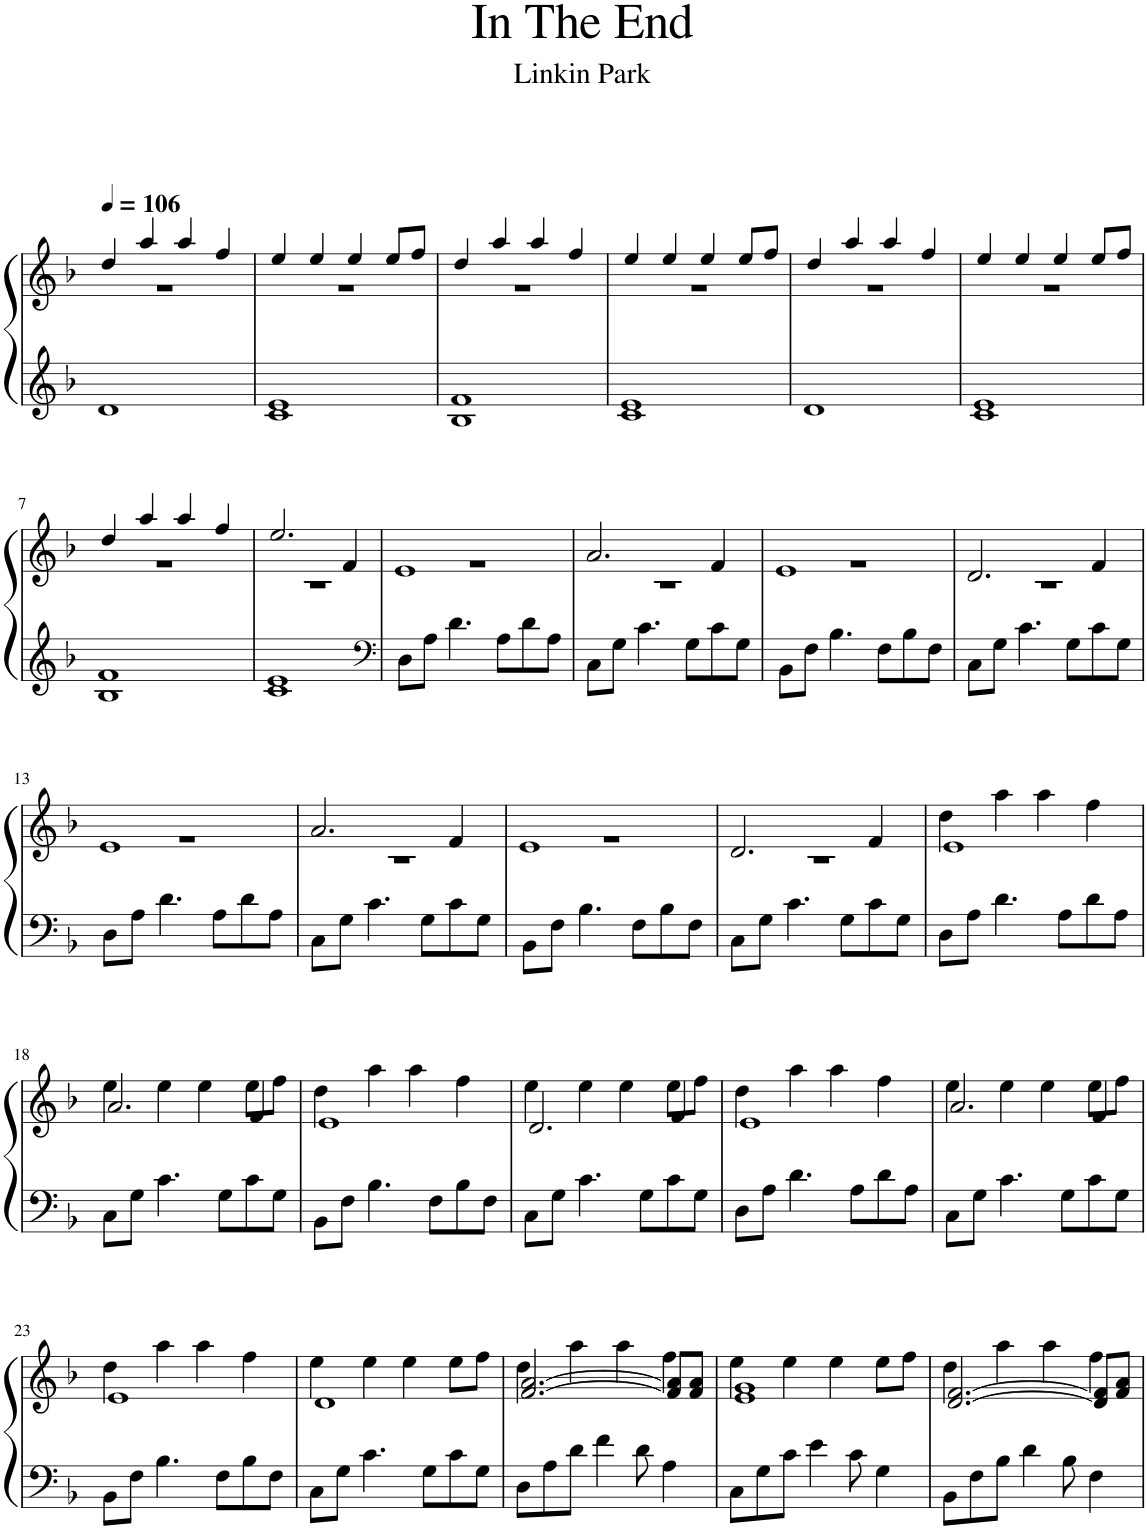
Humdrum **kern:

**kern	**kern
*part1	*part1
*staff2	*staff1
*I"Piano	*
*I'Pia.	*
*clefG2	*clefG2
*k[b-]	*k[b-]
*M4/4	*M4/4
*MM106	*MM106
=1	=1
*	*^
1d	4dd/	1r
.	4aa/	.
.	4aa/	.
.	4ff/	.
=2	=2	=2
1c 1e	4ee/	1r
.	4ee/	.
.	4ee/	.
.	8ee/L	.
.	8ff/J	.
=3	=3	=3
1B- 1f	4dd/	1r
.	4aa/	.
.	4aa/	.
.	4ff/	.
=4	=4	=4
1c 1e	4ee/	1r
.	4ee/	.
.	4ee/	.
.	8ee/L	.
.	8ff/J	.
=5	=5	=5
1d	4dd/	1r
.	4aa/	.
.	4aa/	.
.	4ff/	.
=6	=6	=6
1c 1e	4ee/	1r
.	4ee/	.
.	4ee/	.
.	8ee/L	.
.	8ff/J	.
!!LO:LB:g=z	!!
=7	=7	=7
1B- 1f	4dd/	1r
.	4aa/	.
.	4aa/	.
.	4ff/	.
=8	=8	=8
1c 1e	2.ee/	1r
.	4f/	.
=9	=9	=9
*clefF4	*	*
8D\L	1e	1r
8A\J	.	.
4.d\	.	.
8A\L	.	.
8d\	.	.
8A\J	.	.
=10	=10	=10
8C\L	2.a/	1r
8G\J	.	.
4.c\	.	.
8G\L	.	.
8c\	4f/	.
8G\J	.	.
=11	=11	=11
8BB-\L	1e	1r
8F\J	.	.
4.B-\	.	.
8F\L	.	.
8B-\	.	.
8F\J	.	.
=12	=12	=12
8C\L	2.d/	1r
8G\J	.	.
4.c\	.	.
8G\L	.	.
8c\	4f/	.
8G\J	.	.
!!LO:LB:g=z	!!
=13	=13	=13
8D\L	1e	1r
8A\J	.	.
4.d\	.	.
8A\L	.	.
8d\	.	.
8A\J	.	.
=14	=14	=14
8C\L	2.a/	1r
8G\J	.	.
4.c\	.	.
8G\L	.	.
8c\	4f/	.
8G\J	.	.
=15	=15	=15
8BB-\L	1e	1r
8F\J	.	.
4.B-\	.	.
8F\L	.	.
8B-\	.	.
8F\J	.	.
=16	=16	=16
8C\L	2.d/	1r
8G\J	.	.
4.c\	.	.
8G\L	.	.
8c\	4f/	.
8G\J	.	.
=17	=17	=17
8D\L	1e	4dd\
8A\J	.	.
4.d\	.	4aa\
.	.	4aa\
8A\L	.	.
8d\	.	4ff\
8A\J	.	.
!!LO:LB:g=z	!!
=18	=18	=18
8C\L	2.a/	4ee\
8G\J	.	.
4.c\	.	4ee\
.	.	4ee\
8G\L	.	.
8c\	4f/	8ee\L
8G\J	.	8ff\J
=19	=19	=19
8BB-\L	1e	4dd\
8F\J	.	.
4.B-\	.	4aa\
.	.	4aa\
8F\L	.	.
8B-\	.	4ff\
8F\J	.	.
=20	=20	=20
8C\L	2.d/	4ee\
8G\J	.	.
4.c\	.	4ee\
.	.	4ee\
8G\L	.	.
8c\	4f/	8ee\L
8G\J	.	8ff\J
=21	=21	=21
8D\L	1e	4dd\
8A\J	.	.
4.d\	.	4aa\
.	.	4aa\
8A\L	.	.
8d\	.	4ff\
8A\J	.	.
=22	=22	=22
8C\L	2.a/	4ee\
8G\J	.	.
4.c\	.	4ee\
.	.	4ee\
8G\L	.	.
8c\	4f/	8ee\L
8G\J	.	8ff\J
!!LO:LB:g=z	!!
=23	=23	=23
8BB-\L	1e	4dd\
8F\J	.	.
4.B-\	.	4aa\
.	.	4aa\
8F\L	.	.
8B-\	.	4ff\
8F\J	.	.
=24	=24	=24
8C\L	1d	4ee\
8G\J	.	.
4.c\	.	4ee\
.	.	4ee\
8G\L	.	.
8c\	.	8ee\L
8G\J	.	8ff\J
=25	=25	=25
8D\L	[2.f/ [2.a/	4dd\
8A\	.	.
8d\J	.	4aa\
4f\	.	.
.	.	4aa\
8d\	.	.
4A\	8f/] 8a/]L	4ff\
.	8f/ 8a/J	.
=26	=26	=26
8C\L	1e 1g	4ee\
8G\	.	.
8c\J	.	4ee\
4e\	.	.
.	.	4ee\
8c\	.	.
4G\	.	8ee\L
.	.	8ff\J
=27	=27	=27
8BB-\L	[2.d/ [2.f/	4dd\
8F\	.	.
8B-\J	.	4aa\
4d\	.	.
.	.	4aa\
8B-\	.	.
4F\	8d/] 8f/]L	4ff\
.	8f/ 8a/J	.
*	*v	*v
=	=
*-	*-
